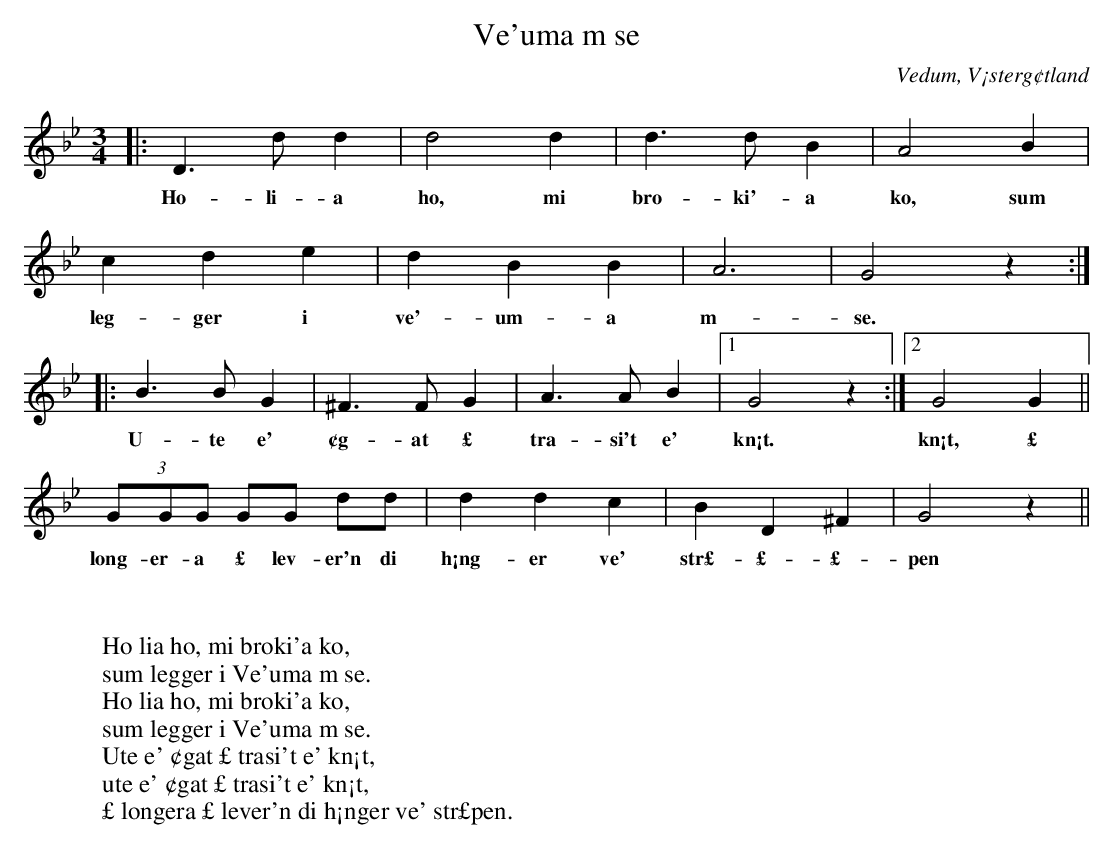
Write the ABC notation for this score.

X:1
T:Ve'uma m se
O:Vedum, V¡sterg¢tland
W:
W:
W:Ho lia ho, mi broki'a ko,
W:sum legger i Ve'uma m se.
W:Ho lia ho, mi broki'a ko,
W:sum legger i Ve'uma m se.
W:Ute e' ¢gat £ trasi't e' kn¡t,
W:ute e' ¢gat £ trasi't e' kn¡t,
W:£ longera £ lever'n di h¡nger ve' str£pen.
M:3/4
L:1/8
K:Gm
|:D3dd2 | d4 d2 | d3d B2 | A4 B2|
w:Ho-li-a ho, mi bro-ki'-a ko, sum
c2d2e2 |d2 B2 B2 | A6 | G4z2 :|
w:leg-ger i ve'-um-a m -se.
|:B3BG2 | ^F3FG2 | A3AB2 |1G4z2 :|2 G4 G2 ||
w:U-te e' ¢g-at £ tra-si't e' kn¡t. kn¡t, £
(3GGG GG dd| d2d2c2 | B2D2^F2 | G4z2 ||
w:long-er-a £ lev-er'n di h¡ng-er ve' str£-£-£-pen
